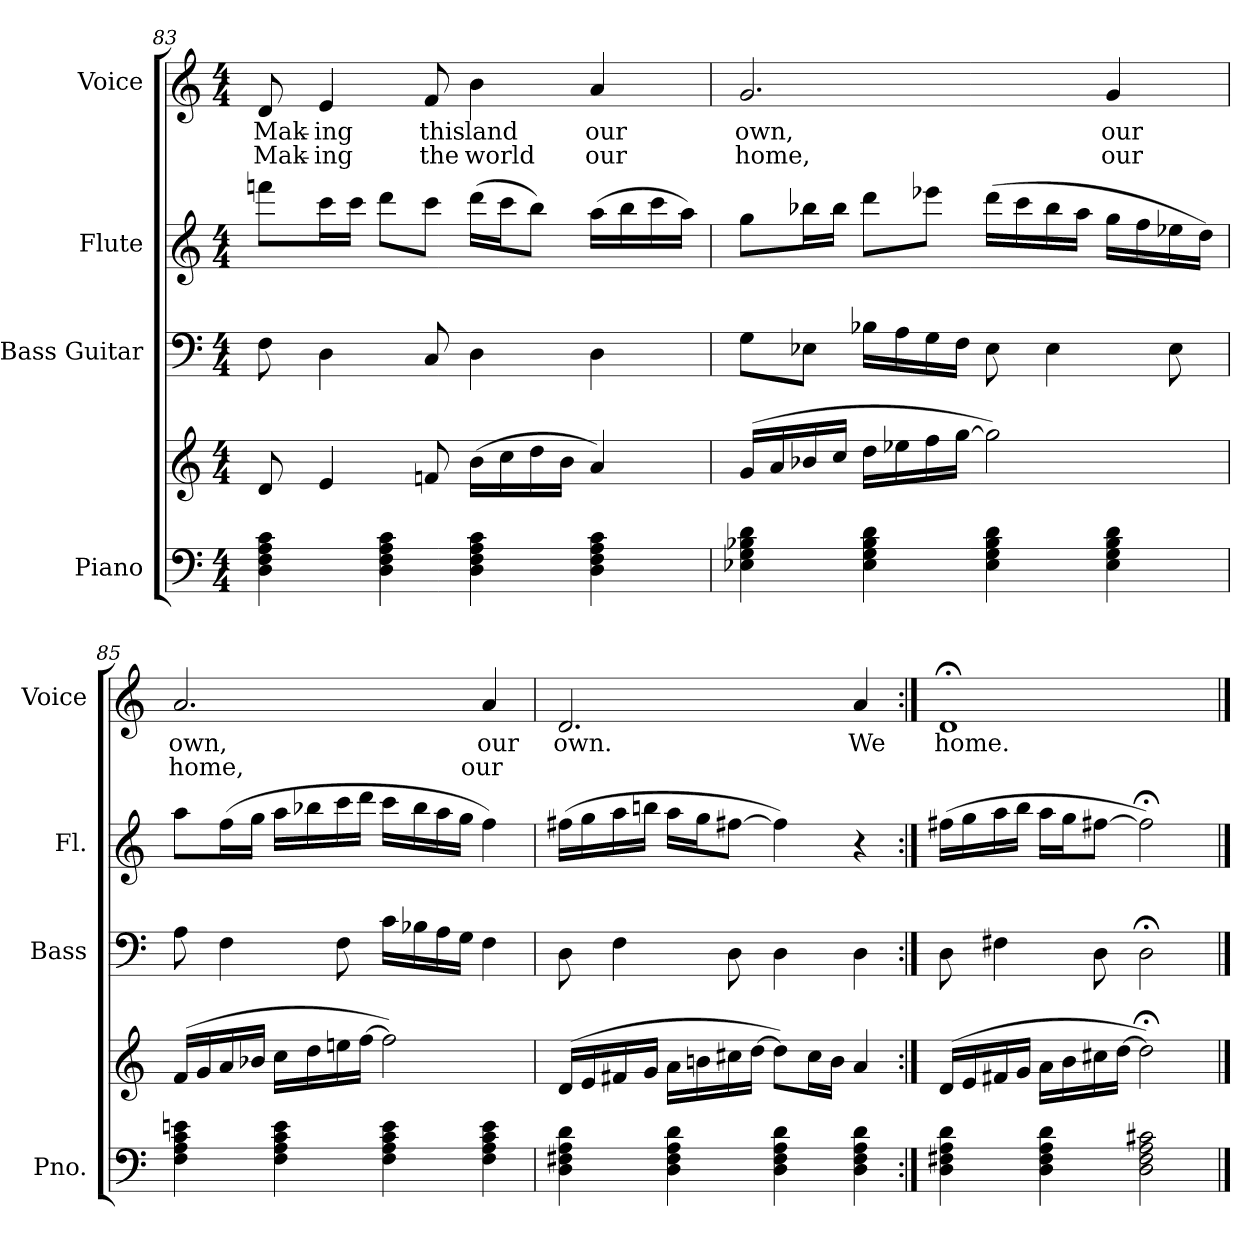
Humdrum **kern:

**kern	**kern	**kern	**kern	**kern	**text	**text
*part4	*part4	*part3	*part2	*part1	*part1	*part1
*staff5	*staff4	*staff3	*staff2	*staff1	*staff1	*staff1
*I"Piano	*	*I"Bass Guitar	*I"Flute	*I"Voice	*	*
*I'Pno.	*	*I'Bass	*I'Fl.	*I'Voice	*	*
*clefF4	*clefG2	*clefF4	*clefG2	*clefG2	*	*
*	*	*ITrd7c12	*	*	*	*
*k[]	*k[]	*k[]	*k[]	*k[]	*	*
*C:	*C:	*C:	*C:	*C:	*	*
*M4/4	*M4/4	*M4/4	*M4/4	*M4/4	*	*
=83	=83	=83	=83	=83	=83	=83
!	!	!	!	!	!LO:LY:b:color=#000000	!LO:LY:b:color=#000000
4Di\ 4Fi 4Ai 4ci	8di/	8FFi\	8fffni\L	8di/	Mak-	Mak-
!	!	!	!	!	!LO:LY:b:color=#000000	!LO:LY:b:color=#000000
.	4ei/	4DDi\	16ccci\L	4ei/	-ing	-ing
.	.	.	16ccci\JJ	.	.	.
4Di\ 4Fi 4Ai 4ci	.	.	8dddi\L	.	.	.
!	!	!	!	!	!LO:LY:b:color=#000000	!LO:LY:b:color=#000000
.	8fni/	8CCi/	8ccci\J	8fi/	this	the
!	!	!	!	!	!LO:LY:b:color=#000000	!LO:LY:b:color=#000000
4Di\ 4Fi 4Ai 4ci	(16bi\LL	4DDi\	(16dddi\LL	4bi\	land	world
.	16cci\	.	16ccci\J	.	.	.
.	16ddi\	.	8bbi\J)	.	.	.
.	16bi\JJ	.	.	.	.	.
!	!	!	!	!	!LO:LY:b:color=#000000	!LO:LY:b:color=#000000
4Di\ 4Fi 4Ai 4ci	4ai/)	4DDi\	(16aai\LL	4ai/	our	our
.	.	.	16bbi\	.	.	.
.	.	.	16ccci\	.	.	.
.	.	.	16aai\JJ)	.	.	.
!!LO:LB:g=z
=84	=84	=84	=84	=84	=84	=84
!	!	!	!	!	!LO:LY:b:color=#000000	!LO:LY:b:color=#000000
4E-Xi\ 4Gi 4B-Xi 4di	(16gi/LL	8GGi\L	8ggi\L	2.gi/	own,	home,
.	16ai/	.	.	.	.	.
.	16b-Xi/	8EE-Xi\J	16bb-Xi\L	.	.	.
.	16cci/JJ	.	16bb-i\JJ	.	.	.
4E-i\ 4Gi 4B-i 4di	16ddi\LL	16BB-Xi\LL	8dddi\L	.	.	.
.	16ee-Xi\	16AAi\	.	.	.	.
.	16ffi\	16GGi\	8eee-Xi\J	.	.	.
.	[16ggi\JJ	16FFi\JJ	.	.	.	.
4E-i\ 4Gi 4B-i 4di	2ggi\])	8EE-i\	(16dddi\LL	.	.	.
.	.	.	16ccci\	.	.	.
.	.	4EE-i\	16bb-i\	.	.	.
.	.	.	16aai\JJ	.	.	.
!	!	!	!	!	!LO:LY:b:color=#000000	!LO:LY:b:color=#000000
4E-i\ 4Gi 4B-i 4di	.	.	16ggi\LL	4gi/	our	our
.	.	.	16ffi\	.	.	.
.	.	8EE-i\	16ee-Xi\	.	.	.
.	.	.	16ddi\JJ)	.	.	.
=85	=85	=85	=85	=85	=85	=85
!	!	!	!	!	!LO:LY:b:color=#000000	!LO:LY:b:color=#000000
4Fi\ 4Ai 4ci 4eni	(16fi/LL	8AAi\	8aai\L	2.ai/	own,	home,
.	16gi/	.	.	.	.	.
.	16ai/	4FFi\	(16ffi\L	.	.	.
.	16b-Xi/JJ	.	16ggi\JJ	.	.	.
4Fi\ 4Ai 4ci 4ei	16cci\LL	.	16aai\LL	.	.	.
.	16ddi\	.	16bb-Xi\	.	.	.
.	16eeni\	8FFi\	16ccci\	.	.	.
.	[16ffi\JJ	.	16dddi\JJ	.	.	.
4Fi\ 4Ai 4ci 4ei	2ffi\])	16Ci\LL	16ccci\LL	.	.	.
.	.	16BB-Xi\	16bb-i\	.	.	.
.	.	16AAi\	16aai\	.	.	.
.	.	16GGi\JJ	16ggi\JJ	.	.	.
!	!	!	!	!	!LO:LY:b:color=#000000	!LO:LY:b:color=#000000
4Fi\ 4Ai 4ci 4ei	.	4FFi\	4ffi\)	4ai/	our	our
=86	=86	=86	=86	=86	=86	=86
!	!	!	!	!	!LO:LY:b:color=#000000	!
4Di\ 4F#Xi 4Ai 4di	(16di/LL	8DDi\	(16ff#Xi\LL	2.di/	own.	.
.	16ei/	.	16ggi\	.	.	.
.	16f#Xi/	4FFi\	16aai\	.	.	.
.	16gi/JJ	.	16bbni\JJ	.	.	.
4Di\ 4F#i 4Ai 4di	16ai\LL	.	16aai\LL	.	.	.
.	16bni\	.	16ggi\J	.	.	.
.	16cc#Xi\	8DDi\	[8ff#Xi\J	.	.	.
.	[16ddi\JJ	.	.	.	.	.
4Di\ 4F#i 4Ai 4di	8ddi\L])	4DDi\	4ff#i\])	.	.	.
.	16cc#i\L	.	.	.	.	.
.	16bi\JJ	.	.	.	.	.
!	!	!	!	!	!LO:LY:b:color=#000000	!
4Di\ 4F#i 4Ai 4di	4ai/	4DDi\	4r	4ai/	We	.
=87:|!	=87:|!	=87:|!	=87:|!	=87:|!	=87:|!	=87:|!
!	!	!	!	!	!LO:LY:b:color=#000000	!
4Di\ 4F#Xi 4Ai 4di	(16di/LL	8DDi\	(16ff#Xi\LL	1d;i	home.	.
.	16ei/	.	16ggi\	.	.	.
.	16f#Xi/	4FF#Xi\	16aai\	.	.	.
.	16gi/JJ	.	16bbi\JJ	.	.	.
4Di\ 4F#i 4Ai 4di	16ai\LL	.	16aai\LL	.	.	.
.	16bi\	.	16ggi\J	.	.	.
.	16cc#Xi\	8DDi\	[8ff#Xi\J	.	.	.
.	[16ddi\JJ	.	.	.	.	.
2Di\ 2F#i 2Ai 2c#Xi	2dd;i\])	2DD;i\	2ff#;i\])	.	.	.
==	==	==	==	==	==	==
*-	*-	*-	*-	*-	*-	*-
